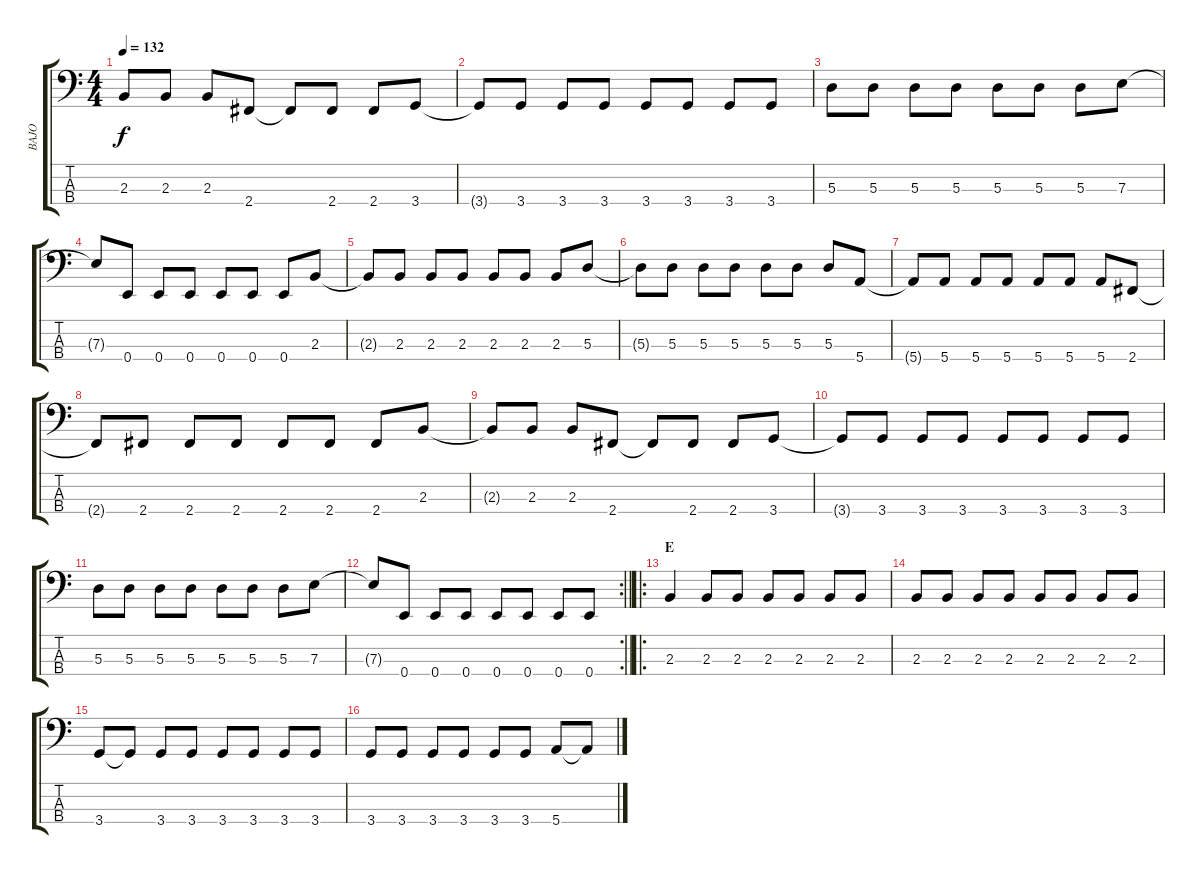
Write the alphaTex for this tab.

\track ("BAJO" "BAJO") {instrument electricbassfinger}
\staff {score tabs}
\tuning (G2 D2 A1 E1) {hide}
\ts (4 4)
\tempo 132
\clef f4
\ks c
2.3{t}.8{dy f} 2.3.8 2.3.8 2.4.8 2.4{t}.8 2.4.8 2.4.8 3.4.8 |
3.4{t}.8 3.4.8 3.4.8 3.4.8 3.4.8 3.4.8 3.4.8 3.4.8 |
5.3.8 5.3.8 5.3.8 5.3.8 5.3.8 5.3.8 5.3.8 7.3.8 |
7.3{t}.8 0.4.8 0.4.8 0.4.8 0.4.8 0.4.8 0.4.8 2.3.8 |
2.3{t}.8 2.3.8 2.3.8 2.3.8 2.3.8 2.3.8 2.3.8 5.3.8 |
5.3{t}.8 5.3.8 5.3.8 5.3.8 5.3.8 5.3.8 5.3.8 5.4.8 |
5.4{t}.8 5.4.8 5.4.8 5.4.8 5.4.8 5.4.8 5.4.8 2.4.8 |
2.4{t}.8 2.4.8 2.4.8 2.4.8 2.4.8 2.4.8 2.4.8 2.3.8 |
2.3{t}.8 2.3.8 2.3.8 2.4.8 2.4{t}.8 2.4.8 2.4.8 3.4.8 |
3.4{t}.8 3.4.8 3.4.8 3.4.8 3.4.8 3.4.8 3.4.8 3.4.8 |
5.3.8 5.3.8 5.3.8 5.3.8 5.3.8 5.3.8 5.3.8 7.3.8 |
\rc 2
\barLineRight lightlight
7.3{t}.8 0.4.8 0.4.8 0.4.8 0.4.8 0.4.8 0.4.8 0.4.8 |
\ro
\section ("" "E")
2.3.4 2.3.8 2.3.8 2.3.8 2.3.8 2.3.8 2.3.8 |
2.3.8 2.3.8 2.3.8 2.3.8 2.3.8 2.3.8 2.3.8 2.3.8 |
3.4.8 3.4{t}.8 3.4.8 3.4.8 3.4.8 3.4.8 3.4.8 3.4.8 |
3.4.8 3.4.8 3.4.8 3.4.8 3.4.8 3.4.8 5.4.8 5.4{t}.8
